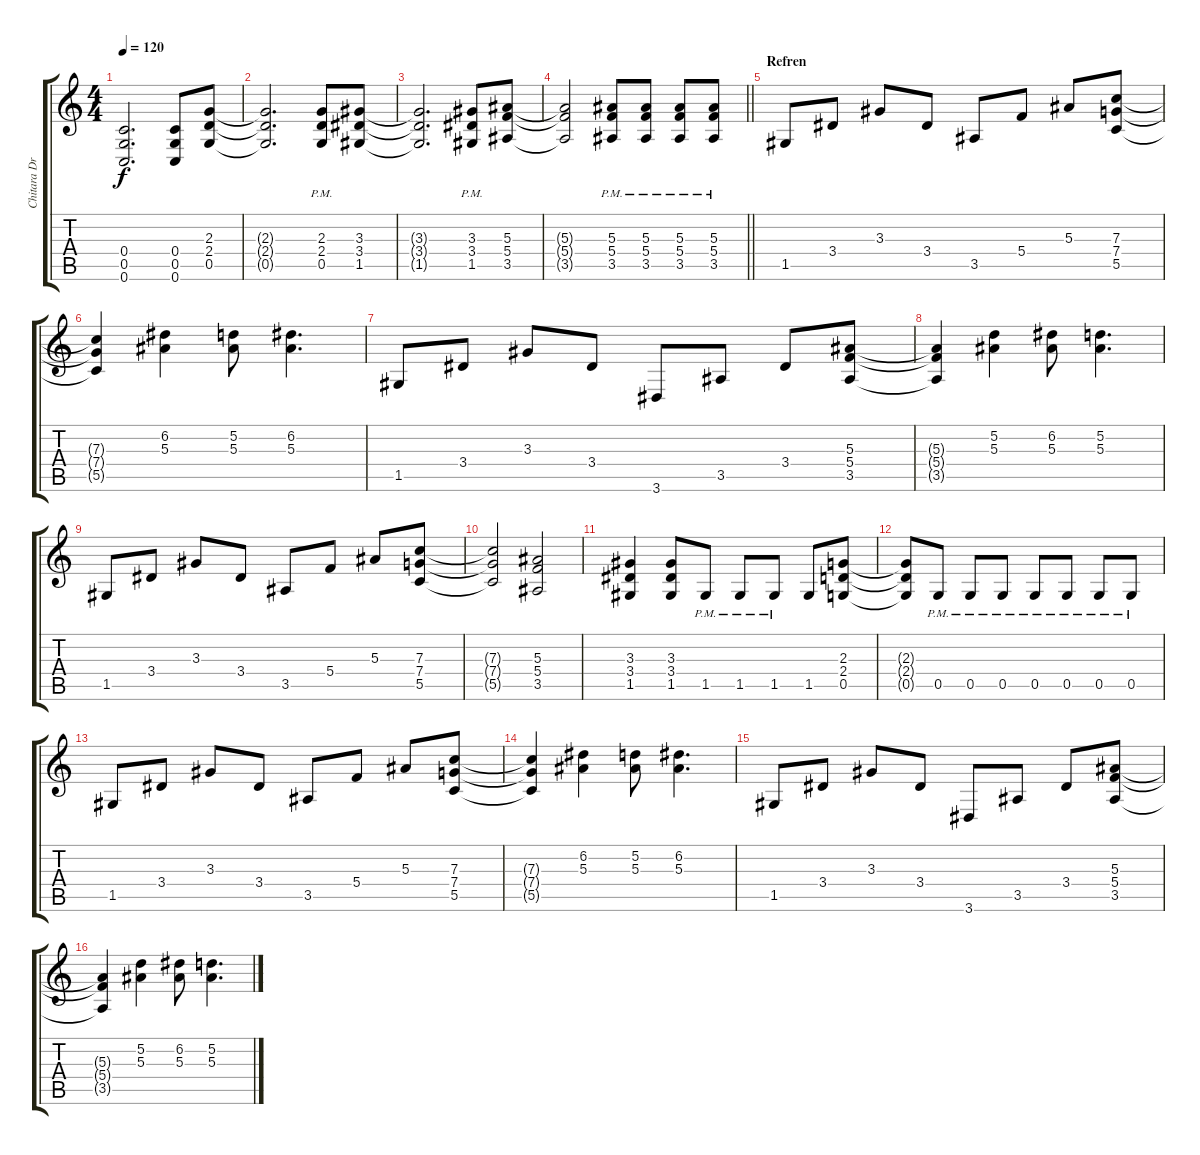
\track ("Chitara Drive 2" "Chitara Dr") {instrument distortionguitar}
\staff {score tabs}
\tuning (D4 A3 F3 C3 G2 C2) {hide}
\ts (4 4)
\tempo 120
\clef g2
\ks c
(0.4 0.5 0.6).2{d dy f} (0.4 0.5 0.6).8 (2.3 2.4 0.5).8 |
(2.3{t} 2.4{t} 0.5{t}).2{d} (2.3{pm} 2.4{pm} 0.5).8 (3.3 3.4 1.5).8 |
(3.3{t} 3.4{t} 1.5{t}).2{d} (3.3{pm} 3.4{pm} 1.5{pm}).8 (5.3 5.4 3.5).8 |
\barLineRight lightlight
(5.3{t} 5.4{t} 3.5{t}).2 (5.3{pm} 5.4{pm} 3.5{pm}).8 (5.3{pm} 5.4{pm} 3.5{pm}).8 (5.3{pm} 5.4{pm} 3.5{pm}).8 (5.3{pm} 5.4{pm} 3.5{pm}).8 |
\section ("" "Refren")
1.5.8 3.4.8 3.3.8 3.4.8 3.5.8 5.4.8 5.3.8 (7.3 7.4 5.5).8 |
(7.3{t} 7.4{t} 5.5{t}).4 (6.2 5.3).4 (5.2 5.3).8 (6.2 5.3).4{d} |
1.5.8 3.4.8 3.3.8 3.4.8 3.6.8 3.5.8 3.4.8 (5.3 5.4 3.5).8 |
(5.3{t} 5.4{t} 3.5{t}).4 (5.2 5.3).4 (6.2 5.3).8 (5.2 5.3).4{d} |
1.5.8 3.4.8 3.3.8 3.4.8 3.5.8 5.4.8 5.3.8 (7.3 7.4 5.5).8 |
(7.3{t} 7.4{t} 5.5{t}).2 (5.3 5.4 3.5).2 |
(3.3 3.4 1.5).4 (3.3 3.4 1.5).8 1.5{pm}.8 1.5{pm}.8 1.5{pm}.8 1.5.8 (2.3 2.4 0.5).8 |
(2.3{t} 2.4{t} 0.5{t}).8 0.5{pm}.8 0.5{pm}.8 0.5{pm}.8 0.5{pm}.8 0.5{pm}.8 0.5{pm}.8 0.5{pm}.8 |
1.5.8 3.4.8 3.3.8 3.4.8 3.5.8 5.4.8 5.3.8 (7.3 7.4 5.5).8 |
(7.3{t} 7.4{t} 5.5{t}).4 (6.2 5.3).4 (5.2 5.3).8 (6.2 5.3).4{d} |
1.5.8 3.4.8 3.3.8 3.4.8 3.6.8 3.5.8 3.4.8 (5.3 5.4 3.5).8 |
(5.3{t} 5.4{t} 3.5{t}).4 (5.2 5.3).4 (6.2 5.3).8 (5.2 5.3).4{d}
